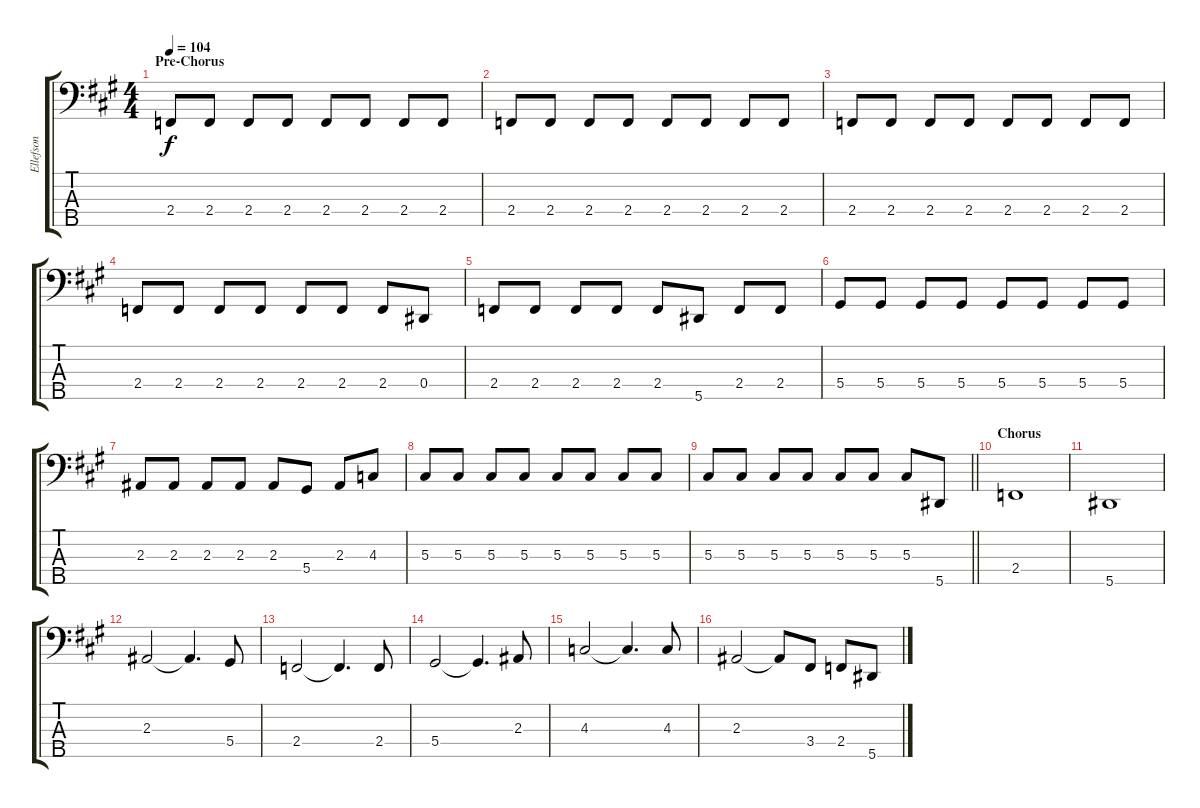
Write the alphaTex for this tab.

\track ("Ellefson" "Ellefson") {instrument electricbasspick}
\staff {score tabs}
\tuning (Gb2 Db2 Ab1 Eb1 Bb0) {hide}
\ts (4 4)
\section ("" "Pre-Chorus")
\tempo 104
\clef f4
\ks a
2.4.8{dy f} 2.4.8 2.4.8 2.4.8 2.4.8 2.4.8 2.4.8 2.4.8 |
2.4.8 2.4.8 2.4.8 2.4.8 2.4.8 2.4.8 2.4.8 2.4.8 |
2.4.8 2.4.8 2.4.8 2.4.8 2.4.8 2.4.8 2.4.8 2.4.8 |
2.4.8 2.4.8 2.4.8 2.4.8 2.4.8 2.4.8 2.4.8 0.4.8 |
2.4.8 2.4.8 2.4.8 2.4.8 2.4.8 5.5.8 2.4.8 2.4.8 |
5.4.8 5.4.8 5.4.8 5.4.8 5.4.8 5.4.8 5.4.8 5.4.8 |
2.3.8 2.3.8 2.3.8 2.3.8 2.3.8 5.4.8 2.3.8 4.3.8 |
5.3.8 5.3.8 5.3.8 5.3.8 5.3.8 5.3.8 5.3.8 5.3.8 |
\barLineRight lightlight
5.3.8 5.3.8 5.3.8 5.3.8 5.3.8 5.3.8 5.3.8 5.5.8 |
\section ("" "Chorus")
2.4.1 |
5.5.1 |
2.3.2 2.3{t}.4{d} 5.4.8 |
2.4.2 2.4{t}.4{d} 2.4.8 |
5.4.2 5.4{t}.4{d} 2.3.8 |
4.3.2 4.3{t}.4{d} 4.3.8 |
2.3.2 2.3{t}.8 3.4.8 2.4.8 5.5.8
